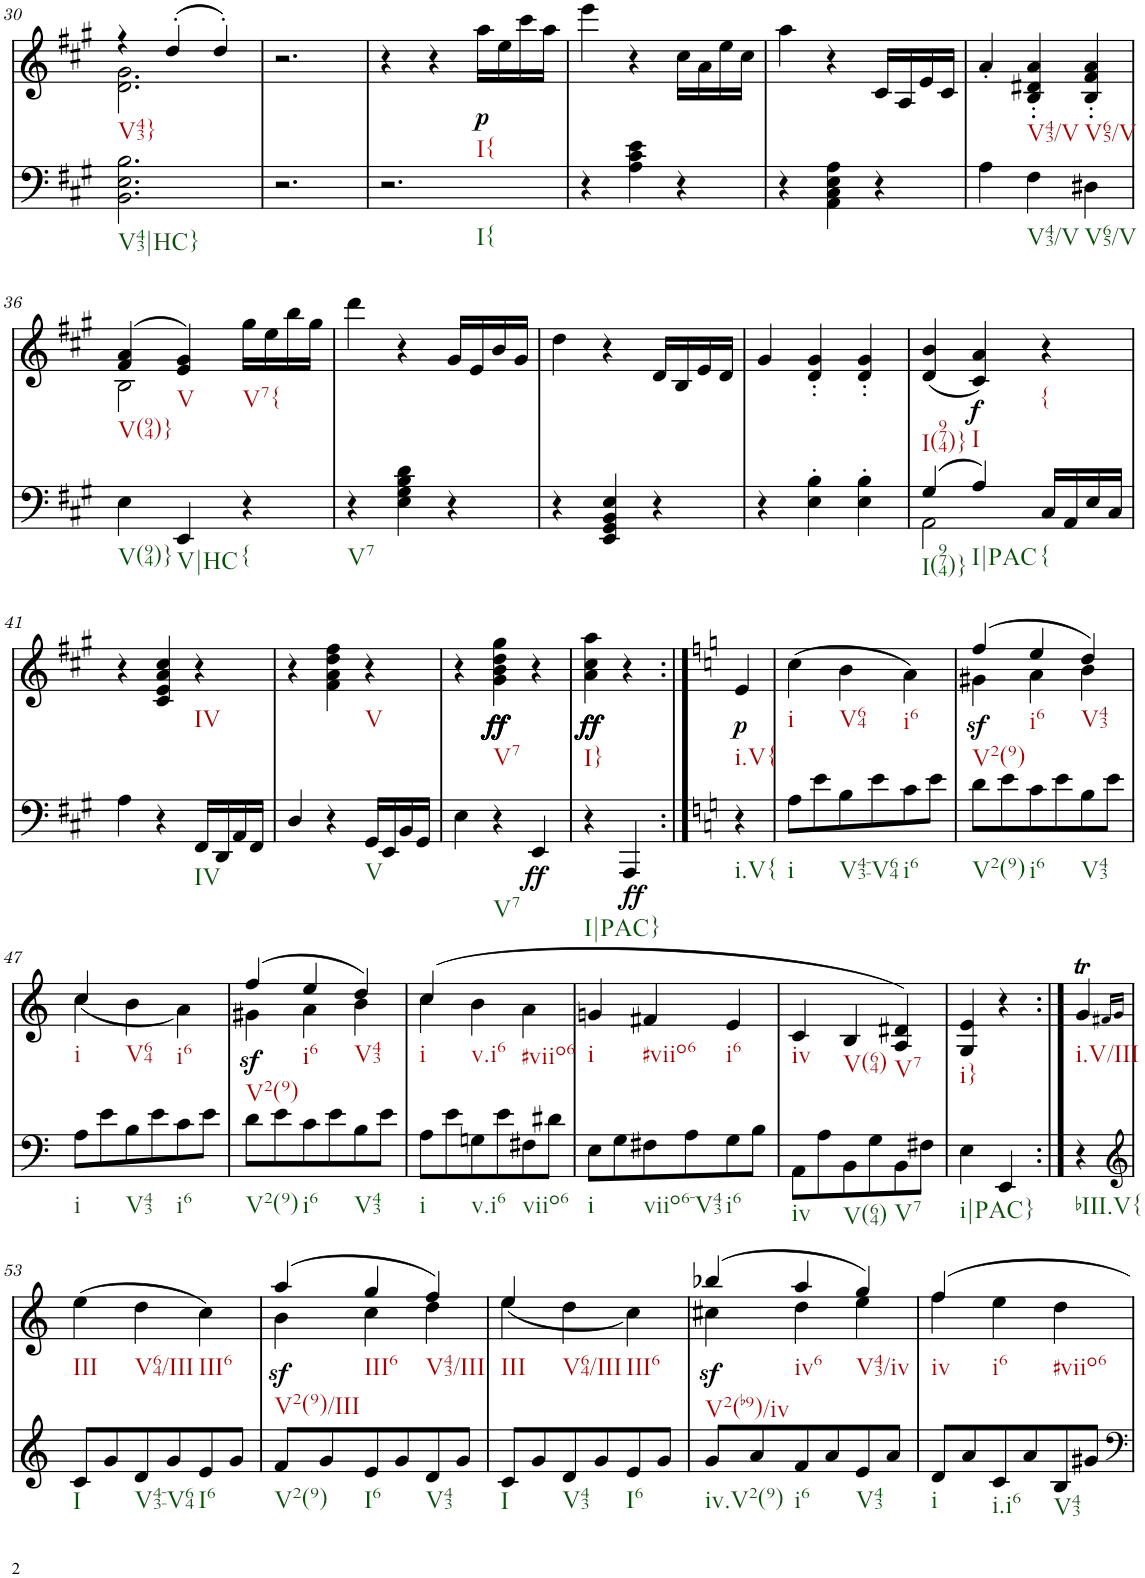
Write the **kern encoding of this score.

**kern	**dynam	**kern	**dynam	**harte
*part2	*part2	*part1	*part1	*part1
*staff2	*staff2	*staff1	*staff1	*
*I"piano	*	*I"piano	*	*
*I'Pno	*	*I'Pno	*	*
!!LO:PB:g=z
*clefF4	*	*clefG2	*	*
*k[f#c#g#]	*	*k[f#c#g#]	*	*
*A:	*	*A:	*	*
*M3/4	*	*M3/4	*	*
=30	=30	=30	=30	=30
*	*	*^	*	*
2.BB\ 2.E\ 2.B\	.	4r	2.d\ 2.g#\	.	.
.	.	(4dd'/	.	.	.
.	.	4dd'/)	.	.	.
*	*	*v	*v	*	*
=31	=31	=31	=31	=31
2.r	.	2.r	.	.
=32	=32	=32	=32	=32
2.r	.	4r	.	.
.	.	4r	.	.
!	!	!	!LO:DY:b	!
.	.	16aa\LL	p	.
.	.	16ee\	.	.
.	.	16ccc#\	.	.
.	.	16aa\JJ	.	.
=33	=33	=33	=33	=33
4r	.	4eee\	.	.
4A\ 4c#\ 4e\	.	4r	.	.
4r	.	16cc#\LL	.	.
.	.	16a\	.	.
.	.	16ee\	.	.
.	.	16cc#\JJ	.	.
=34	=34	=34	=34	=34
4r	.	4aa\	.	.
4AA\ 4C#\ 4E\ 4A\	.	4r	.	.
4r	.	16c#/LL	.	.
.	.	16A/	.	.
.	.	16e/	.	.
.	.	16c#/JJ	.	.
=35	=35	=35	=35	=35
4A\	.	4a'/	.	.
4F#\	.	4B/' 4d#X/' 4a/'	.	.
4D#X\	.	4B/' 4f#/' 4a/'	.	.
!!LO:LB:g=z
=36	=36	=36	=36	=36
*	*	*^	*	*
4E\	.	(4f#/ 4a/	2B\	.	.
4EE/	.	4e/ 4g#/)	.	.	.
4r	.	16gg#\LL	4ryy	.	.
.	.	16ee\	.	.	.
.	.	16bb\	.	.	.
.	.	16gg#\JJ	.	.	.
*	*	*v	*v	*	*
=37	=37	=37	=37	=37
4r	.	4ddd\	.	.
4E\ 4G#\ 4B\ 4d\	.	4r	.	.
4r	.	16g#/LL	.	.
.	.	16e/	.	.
.	.	16b/	.	.
.	.	16g#/JJ	.	.
=38	=38	=38	=38	=38
4r	.	4dd\	.	.
4EE/ 4GG#/ 4BB/ 4E/	.	4r	.	.
4r	.	16d/LL	.	.
.	.	16B/	.	.
.	.	16e/	.	.
.	.	16d/JJ	.	.
=39	=39	=39	=39	=39
4r	.	4g#/	.	.
4E\' 4B\'	.	4d/' 4g#/'	.	.
4E\' 4B\'	.	4d/' 4g#/'	.	.
=40	=40	=40	=40	=40
*^	*	*	*	*
(4G#/	2AA\	.	(4d/ 4b/	.	.
!	!	!	!	!LO:DY:b	!
4A/)	.	.	4c#/ 4a/)	f	.
!	!	!	!	!	!LO:H:kt={
16C#/LL	4ryy	.	4r	.	N
16AA/	.	.	.	.	.
16E/	.	.	.	.	.
16C#/JJ	.	.	.	.	.
*v	*v	*	*	*	*
!!LO:LB:g=z
=41	=41	=41	=41	=41
4A\	.	4r	.	.
4r	.	4c#/ 4e/ 4a/ 4cc#/	.	.
16FF#/LL	.	4r	.	.
16DD/	.	.	.	.
16AA/	.	.	.	.
16FF#/JJ	.	.	.	.
=42	=42	=42	=42	=42
4D/	.	4r	.	.
4r	.	4f#\ 4a\ 4dd\ 4ff#\	.	.
16GG#/LL	.	4r	.	.
16EE/	.	.	.	.
16BB/	.	.	.	.
16GG#/JJ	.	.	.	.
=43	=43	=43	=43	=43
4E\	.	4r	.	.
!	!	!	!LO:DY:b	!
!	!	!	!LO:DY:n=1:b	!
!	!	!	!LO:DY:n=2:b	!
!	!	!	!LO:DY:n=3:b	!
4r	.	4g#\ 4b\ 4dd\ 4gg#\	ff ff ff ff	.
!	!LO:DY:b	!	!	!
4EE/	ff	4r	.	.
=44	=44	=44	=44	=44
!	!	!	!LO:DY:b	!
!	!	!	!LO:DY:n=1:b	!
!	!	!	!LO:DY:n=2:b	!
4r	.	4a\ 4cc#\ 4aa\	ff ff ff	.
!	!LO:DY:b	!	!	!
4AAA/	ff	4r	.	.
=44X2:|!	=44X2:|!	=44X2:|!	=44X2:|!	=44X2:|!
*k[]	*	*k[]	*	*
!	!	!	!LO:DY:b	!
4r	.	4e/	p	.
=45	=45	=45	=45	=45
8A\L	.	(4cc\	.	.
8e\	.	.	.	.
8B\	.	4b\	.	.
8e\	.	.	.	.
8c\	.	4a\)	.	.
8e\J	.	.	.	.
=46	=46	=46	=46	=46
*	*	*^	*	*
!	!	!	!	!LO:DY:b	!
8d\L	.	(4ff/	4g#X\	sf	.
8e\	.	.	.	.	.
8c\	.	4ee/	4a\	.	.
8e\	.	.	.	.	.
8B\	.	4dd/)	4b\	.	.
8e\J	.	.	.	.	.
!!LO:LB:g=z	!!
=47	=47	=47	=47	=47	=47
8A\L	.	(4cc/	4cc\	.	.
8e\	.	.	.	.	.
8B\	.	2ryy	4b\	.	.
8e\	.	.	.	.	.
8c\	.	.	4a\)	.	.
8e\J	.	.	.	.	.
=48	=48	=48	=48	=48	=48
!	!	!	!	!LO:DY:b	!
8d\L	.	(4ff/	4g#X\	sf	.
8e\	.	.	.	.	.
8c\	.	4ee/	4a\	.	.
8e\	.	.	.	.	.
8B\	.	4dd/)	4b\	.	.
8e\J	.	.	.	.	.
=49	=49	=49	=49	=49	=49
8A\L	.	(4cc/	4cc\	.	.
8e\	.	.	.	.	.
8Gn\	.	2ryy	4b\	.	.
8e\	.	.	.	.	.
8F#X\	.	.	4a\	.	.
8d#X\J	.	.	.	.	.
*	*	*v	*v	*	*
=50	=50	=50	=50	=50
8E\L	.	4gn/	.	.
8G\	.	.	.	.
8F#X\	.	4f#X/	.	.
8A\	.	.	.	.
8G\	.	4e/	.	.
8B\J	.	.	.	.
=51	=51	=51	=51	=51
8AA\L	.	4c/	.	.
8A\	.	.	.	.
8BB\	.	4B/	.	.
8G\	.	.	.	.
8BB\	.	4A/ 4d#X/)	.	.
8F#X\J	.	.	.	.
=52	=52	=52	=52	=52
4E\	.	4G/ 4e/	.	.
4EE/	.	4r	.	.
=52X3:|!	=52X3:|!	=52X3:|!	=52X3:|!	=52X3:|!
4r	.	4gT/	.	.
.	.	16qf#X/LL	.	.
.	.	16qg/JJ	.	.
!!LO:LB:g=z
=53	=53	=53	=53	=53
*clefG2	*	*	*	*
8c/L	.	(4ee\	.	.
8g/	.	.	.	.
8d/	.	4dd\	.	.
8g/	.	.	.	.
8e/	.	4cc\)	.	.
8g/J	.	.	.	.
=54	=54	=54	=54	=54
*	*	*^	*	*
!	!	!	!	!LO:DY:b	!
8f/L	.	(4aa/	4b\	sf	.
8g/	.	.	.	.	.
8e/	.	4gg/	4cc\	.	.
8g/	.	.	.	.	.
8d/	.	4ff/)	4dd\	.	.
8g/J	.	.	.	.	.
=55	=55	=55	=55	=55	=55
8c/L	.	(4ee/	4ee\	.	.
8g/	.	.	.	.	.
8d/	.	2ryy	4dd\	.	.
8g/	.	.	.	.	.
8e/	.	.	4cc\)	.	.
8g/J	.	.	.	.	.
=56	=56	=56	=56	=56	=56
!	!	!	!	!LO:DY:b	!
8g/L	.	(4bb-X/	4cc#X\	sf	.
8a/	.	.	.	.	.
8f/	.	4aa/	4dd\	.	.
8a/	.	.	.	.	.
8e/	.	4gg/)	4ee\	.	.
8a/J	.	.	.	.	.
=57	=57	=57	=57	=57	=57
8d/L	.	4ff/	4ff\	.	.
8a/	.	.	.	.	.
8c/	.	2ryy	4ee\	.	.
8a/	.	.	.	.	.
8B/	.	.	4dd\	.	.
8g#X/J	.	.	.	.	.
*	*	*v	*v	*	*
=	=	=	=	=
*-	*-	*-	*-	*-
